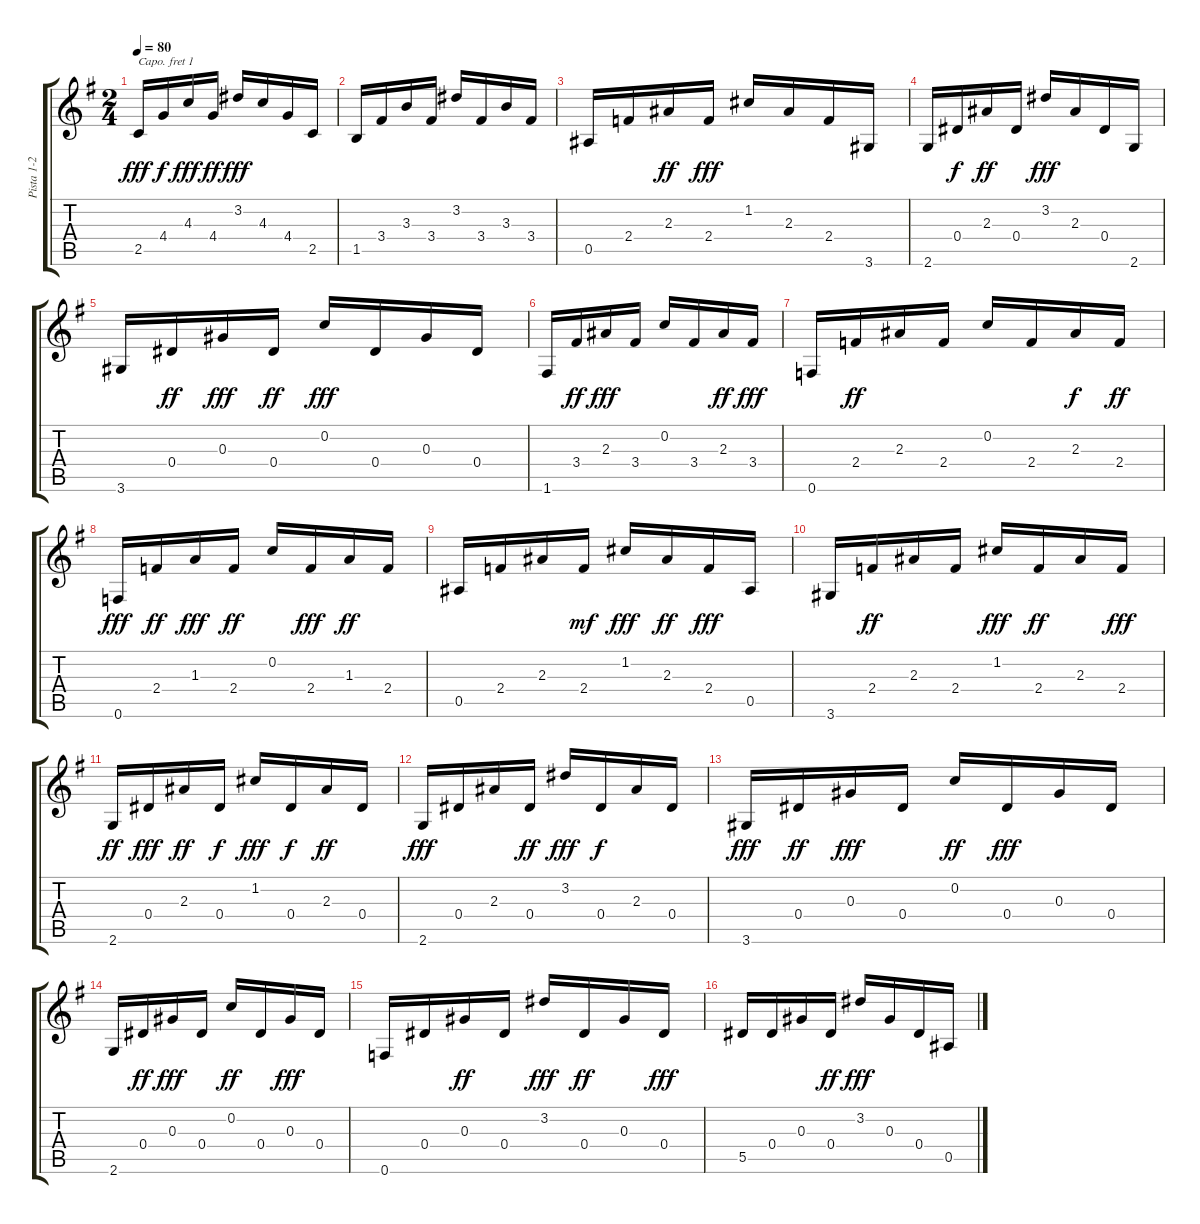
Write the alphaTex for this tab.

\track ("Pista 1-2" "Pista 1-2") {instrument acousticguitarnylon}
\staff {score tabs}
\capo 1
\tuning (E4 B3 G3 D3 A2 E2) {hide}
\ts (2 4)
\tempo 80
\clef g2
\ks g
2.5.16{dy fff} 4.4.16{dy f} 4.3.16{dy fff} 4.4.16{dy ff} 3.2.16{dy fff} 4.3.16 4.4.16 2.5.16 |
1.5.16 3.4.16 3.3.16 3.4.16 3.2.16 3.4.16 3.3.16 3.4.16 |
0.5.16 2.4.16 2.3.16{dy ff} 2.4.16{dy fff} 1.2.16 2.3.16 2.4.16 3.6.16 |
2.6.16 0.4.16{dy f} 2.3.16{dy ff} 0.4.16 3.2.16{dy fff} 2.3.16 0.4.16 2.6.16 |
3.6.16 0.4.16{dy ff} 0.3.16{dy fff} 0.4.16{dy ff} 0.2.16{dy fff} 0.4.16 0.3.16 0.4.16 |
1.6.16 3.4.16{dy ff} 2.3.16{dy fff} 3.4.16 0.2.16 3.4.16 2.3.16{dy ff} 3.4.16{dy fff} |
0.6.16 2.4.16{dy ff} 2.3.16 2.4.16 0.2.16 2.4.16 2.3.16{dy f} 2.4.16{dy ff} |
0.6.16{dy fff} 2.4.16{dy ff} 1.3.16{dy fff} 2.4.16{dy ff} 0.2.16 2.4.16{dy fff} 1.3.16{dy ff} 2.4.16 |
0.5.16 2.4.16 2.3.16 2.4.16{dy mf} 1.2.16{dy fff} 2.3.16{dy ff} 2.4.16{dy fff} 0.5.16 |
3.6.16 2.4.16{dy ff} 2.3.16 2.4.16 1.2.16{dy fff} 2.4.16{dy ff} 2.3.16 2.4.16{dy fff} |
2.6.16{dy ff} 0.4.16{dy fff} 2.3.16{dy ff} 0.4.16{dy f} 1.2.16{dy fff} 0.4.16{dy f} 2.3.16{dy ff} 0.4.16 |
2.6.16{dy fff} 0.4.16 2.3.16 0.4.16{dy ff} 3.2.16{dy fff} 0.4.16{dy f} 2.3.16 0.4.16 |
3.6.16{dy fff} 0.4.16{dy ff} 0.3.16{dy fff} 0.4.16 0.2.16{dy ff} 0.4.16{dy fff} 0.3.16 0.4.16 |
2.6.16 0.4.16{dy ff} 0.3.16{dy fff} 0.4.16 0.2.16{dy ff} 0.4.16 0.3.16{dy fff} 0.4.16 |
0.6.16 0.4.16 0.3.16{dy ff} 0.4.16 3.2.16{dy fff} 0.4.16{dy ff} 0.3.16 0.4.16{dy fff} |
5.5.16 0.4.16 0.3.16 0.4.16{dy ff} 3.2.16{dy fff} 0.3.16 0.4.16 0.5.16
